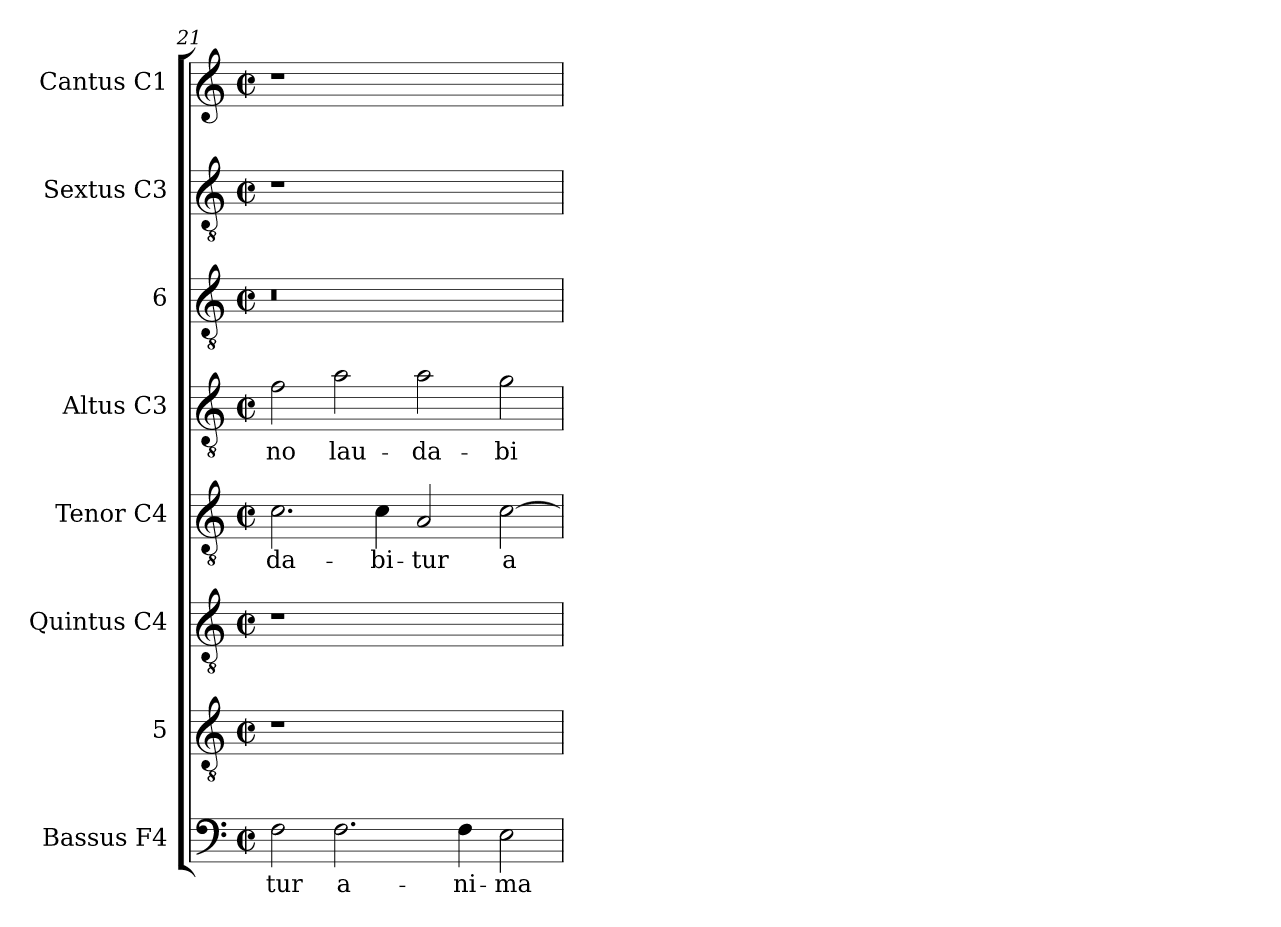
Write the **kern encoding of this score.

**kern	**text	**kern	**kern	**kern	**text	**kern	**text	**kern	**kern	**kern
*part8	*part8	*part7	*part6	*part5	*part5	*part4	*part4	*part3	*part2	*part1
*staff8	*staff8	*staff7	*staff6	*staff5	*staff5	*staff4	*staff4	*staff3	*staff2	*staff1
*I"Bassus  F4	*	*I"5	*I"Quintus  C4	*I"Tenor  C4	*	*I"Altus  C3	*	*I"6	*I"Sextus  C3	*I"Cantus  C1
*I'B	*	*	*	*I'T	*	*I'A	*	*	*	*I'C
!!LO:LB:g=z
*clefF4	*	*clefGv2	*clefGv2	*clefGv2	*	*clefGv2	*	*clefGv2	*clefGv2	*clefG2
*k[]	*	*k[]	*k[]	*k[]	*	*k[]	*	*k[]	*k[]	*k[]
*C:	*	*C:	*C:	*C:	*	*C:	*	*C:	*C:	*C:
*M2/2	*	*M2/2	*M2/2	*M2/2	*	*M2/2	*	*M2/2	*M2/2	*M2/2
*met(c|)	*	*met(c|)	*met(c|)	*met(c|)	*	*met(c|)	*	*met(c|)	*met(c|)	*met(c|)
=21	=21	=21	=21	=21	=21	=21	=21	=21	=21	=21
!	!LO:LY:b:cj	!	!	!	!LO:LY:b:cj	!	!LO:LY:b:cj	!	!	!
2F\	-tur	1r	1r	2.c\	-da-	2f\	-no	0r	1r	1r
!	!LO:LY:b:cj	!	!	!	!	!	!LO:LY:b:cj	!	!	!
2.F\	a-	.	.	.	.	2a\	lau-	.	.	.
!	!	!	!	!	!LO:LY:b:cj	!	!	!	!	!
.	.	.	.	4c\	-bi-	.	.	.	.	.
!	!	!	!	!	!LO:LY:b:cj	!	!LO:LY:b:cj	!	!	!
.	.	1ryy	1ryy	2A/	-tur	2a\	-da-	.	1ryy	1ryy
!	!LO:LY:b:cj	!	!	!	!	!	!	!	!	!
4F\	-ni-	.	.	.	.	.	.	.	.	.
!	!LO:LY:b:cj	!	!	!	!LO:LY:b:cj	!	!LO:LY:b:cj	!	!	!
2E\	-ma	.	.	[>2c\	a-	2g\	-bi-	.	.	.
=	=	=	=	=	=	=	=	=	=	=
*-	*-	*-	*-	*-	*-	*-	*-	*-	*-	*-
